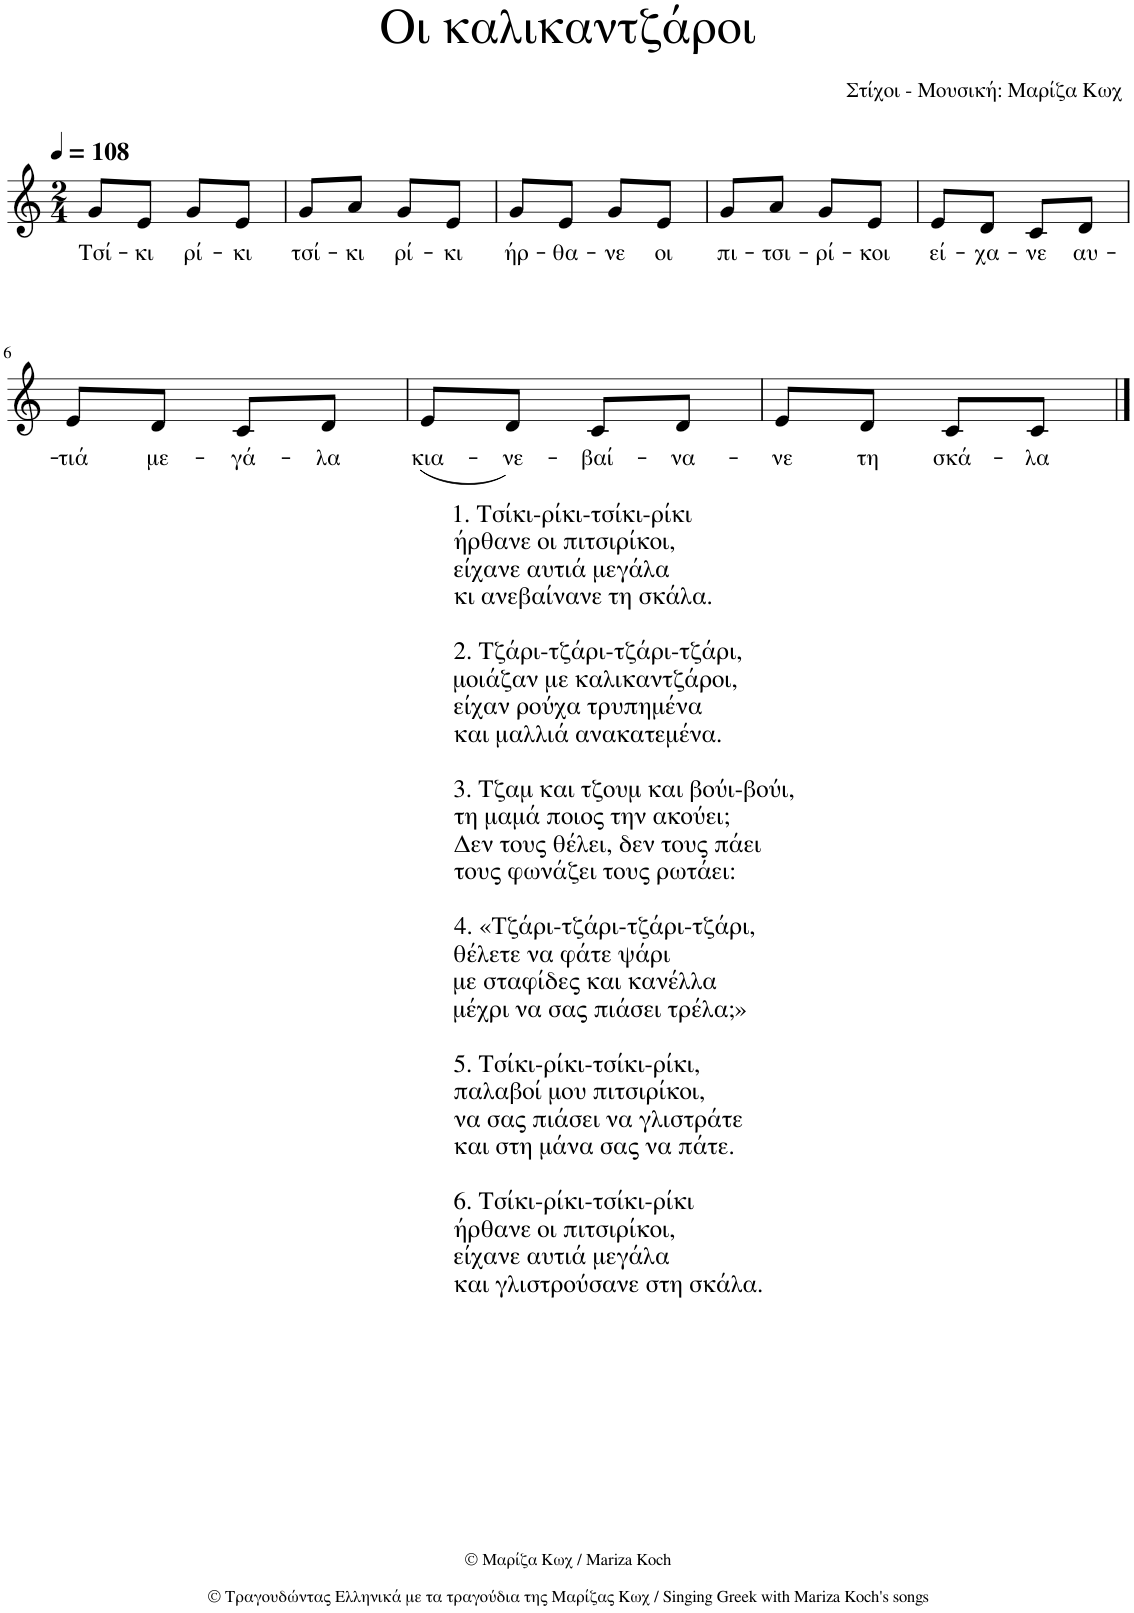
**kern	**text
*part1	*part1
*staff1	*staff1
*I"Piano	*
*I'Pno.	*
*clefG2	*
*k[]	*
*M2/4	*
*MM108	*
=1	=1
!	!LO:LY:b
8g/L	Τσί-
!	!LO:LY:b
8e/J	-κι
!	!LO:LY:b
8g/L	ρί-
!	!LO:LY:b
8e/J	-κι
=2	=2
!	!LO:LY:b
8g/L	τσί-
!	!LO:LY:b
8a/J	-κι
!	!LO:LY:b
8g/L	ρί-
!	!LO:LY:b
8e/J	-κι
=3	=3
!	!LO:LY:b
8g/L	ήρ-
!	!LO:LY:b
8e/J	-θα-
!	!LO:LY:b
8g/L	-νε
!	!LO:LY:b
8e/J	οι
=4	=4
!	!LO:LY:b
8g/L	πι-
!	!LO:LY:b
8a/J	-τσι-
!	!LO:LY:b
8g/L	-ρί-
!	!LO:LY:b
8e/J	-κοι
=5	=5
!	!LO:LY:b
8e/L	εί-
!	!LO:LY:b
8d/J	-χα-
!	!LO:LY:b
8c/L	-νε
!	!LO:LY:b
8d/J	αυ-
!!LO:LB:g=z
=6	=6
!LO:TX:b:t=1. Τσίκι-ρίκι-τσίκι-ρίκι	!
!LO:TX:b:t=ήρθανε οι πιτσιρίκοι,	!
!LO:TX:b:t=είχανε αυτιά μεγάλα	!
!LO:TX:b:t=κι ανεβαίνανε τη σκάλα.	!
!LO:TX:b:t=2. Τζάρι-τζάρι-τζάρι-τζάρι,	!
!LO:TX:b:t=μοιάζαν με καλικαντζάροι,	!
!LO:TX:b:t=είχαν ρούχα τρυπημένα	!
!LO:TX:b:t=και μαλλιά ανακατεμένα.	!
!LO:TX:b:t=3. Τζαμ και τζουμ και βούι-βούι,	!
!LO:TX:b:t=τη μαμά ποιος την ακούει;	!
!LO:TX:b:t=Δεν τους θέλει, δεν τους πάει	!
!LO:TX:b:t=τους φωνάζει τους ρωτάει&colon;	!
!LO:TX:b:t=4. «Τζάρι-τζάρι-τζάρι-τζάρι,	!
!LO:TX:b:t=θέλετε να φάτε ψάρι	!
!LO:TX:b:t=με σταφίδες και κανέλλα	!
!LO:TX:b:t=μέχρι να σας πιάσει τρέλα;»	!
!LO:TX:b:t=5. Τσίκι-ρίκι-τσίκι-ρίκι,	!
!LO:TX:b:t=παλαβοί μου πιτσιρίκοι,	!
!LO:TX:b:t=να σας πιάσει να γλιστράτε	!
!LO:TX:b:t=και στη μάνα σας να πάτε.	!
!LO:TX:b:t=6. Τσίκι-ρίκι-τσίκι-ρίκι	!
!LO:TX:b:t=ήρθανε οι πιτσιρίκοι,	!
!LO:TX:b:t=είχανε αυτιά μεγάλα	!
!LO:TX:b:t=και γλιστρούσανε στη σκάλα.	!
!	!LO:LY:b
8e/L	-τιά
!	!LO:LY:b
8d/J	με-
!	!LO:LY:b
8c/L	-γά-
!	!LO:LY:b
8d/J	-λα
=7	=7
!	!LO:LY:b
(8e/L	κια-
!	!LO:LY:b
8d/J)	-νε-
!	!LO:LY:b
8c/L	-βαί-
!	!LO:LY:b
8d/J	-να-
=8	=8
!	!LO:LY:b
8e/L	-νε
!	!LO:LY:b
8d/J	τη
!	!LO:LY:b
8c/L	σκά-
!	!LO:LY:b
8c/J	-λα
==	==
*-	*-
